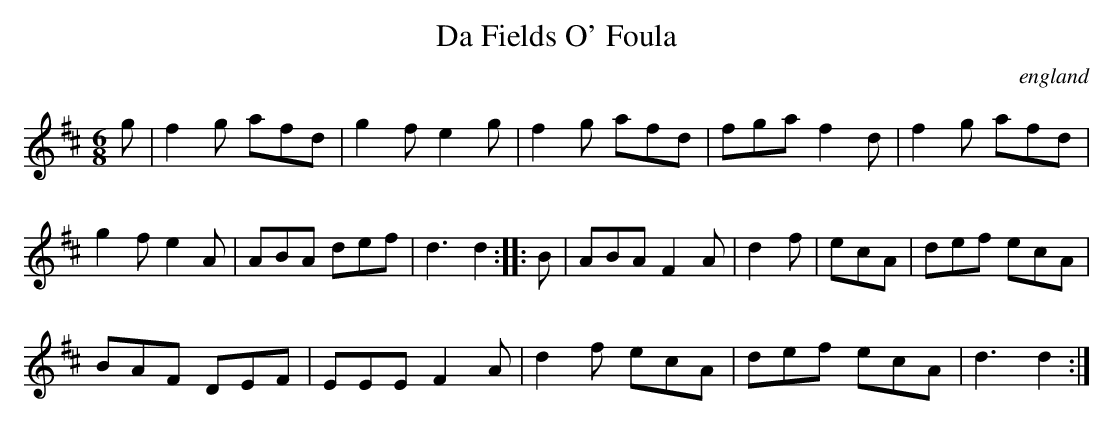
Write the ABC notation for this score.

X:1
T:Fields O' Foula, Da
O:england
M:6/8
L:1/8
K:D
g|f2 g afd|g2 f e2 g|f2 g afd|fga f2 d|f2 g afd|
g2 f e2 A|ABA def|d3 d2::B|ABA F2 A|d2 f|ecA|def ecA|
BAF DEF|EEE F2 A|d2 f ecA|def ecA|d3 d2:|]
